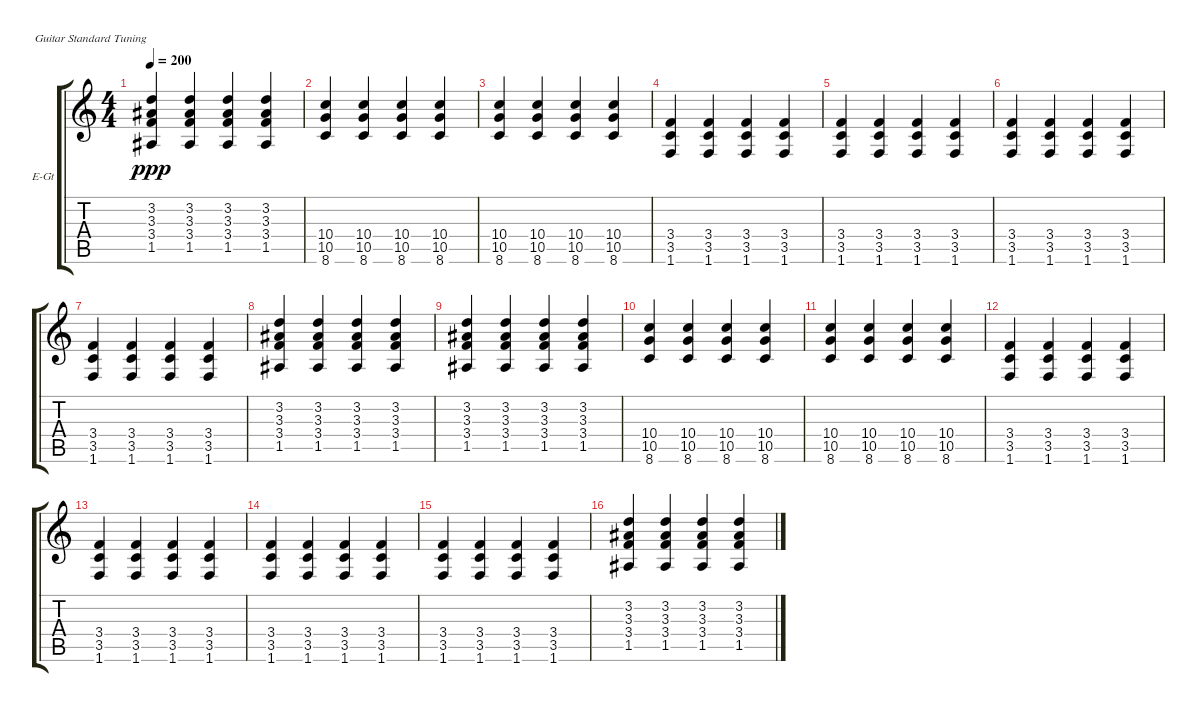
\defaultSystemsLayout 4
\bracketExtendMode groupsimilarinstruments
\firstSystemTrackNameOrientation horizontal
\otherSystemsTrackNameOrientation horizontal
\track ("Electric Guitar" "E-Gt") {instrument overdrivenguitar}
\staff {score tabs}
\tuning (E4 B3 G3 D3 A2 E2)
\ts (4 4)
\tempo 200
\clef g2
\scale
0.333333
\ks c
(3.2 3.3 3.4 1.5).4{dy ppp} (3.2 3.3 3.4 1.5).4 (3.2 3.3 3.4 1.5).4 (3.2 3.3 3.4 1.5).4 |
\scale
0.333333 (8.6 10.5 10.4).4 (8.6 10.5 10.4).4 (8.6 10.5 10.4).4 (8.6 10.5 10.4).4 |
\scale
0.333333 (8.6 10.5 10.4).4 (8.6 10.5 10.4).4 (8.6 10.5 10.4).4 (8.6 10.5 10.4).4 |
\scale
0.333333 (1.6 3.5 3.4).4 (3.4 3.5 1.6).4 (3.4 3.5 1.6).4 (3.4 3.5 1.6).4 |
\scale
0.333333 (1.6 3.5 3.4).4 (3.4 3.5 1.6).4 (3.4 3.5 1.6).4 (3.4 3.5 1.6).4 |
\scale
0.333333 (1.6 3.5 3.4).4 (3.4 3.5 1.6).4 (3.4 3.5 1.6).4 (3.4 3.5 1.6).4 |
\scale
0.333333 (1.6 3.5 3.4).4 (3.4 3.5 1.6).4 (3.4 3.5 1.6).4 (3.4 3.5 1.6).4 |
\scale
0.333333 (3.2 3.3 3.4 1.5).4 (3.2 3.3 3.4 1.5).4 (3.2 3.3 3.4 1.5).4 (3.2 3.3 3.4 1.5).4 |
\scale
0.333333 (3.2 3.3 3.4 1.5).4 (3.2 3.3 3.4 1.5).4 (3.2 3.3 3.4 1.5).4 (3.2 3.3 3.4 1.5).4 |
\scale
0.333333 (8.6 10.5 10.4).4 (8.6 10.5 10.4).4 (8.6 10.5 10.4).4 (8.6 10.5 10.4).4 |
\scale
0.333333 (8.6 10.5 10.4).4 (8.6 10.5 10.4).4 (8.6 10.5 10.4).4 (8.6 10.5 10.4).4 |
\scale
0.333333 (1.6 3.5 3.4).4 (3.4 3.5 1.6).4 (3.4 3.5 1.6).4 (3.4 3.5 1.6).4 |
\scale
0.333333 (1.6 3.5 3.4).4 (3.4 3.5 1.6).4 (3.4 3.5 1.6).4 (3.4 3.5 1.6).4 |
\scale
0.333333 (1.6 3.5 3.4).4 (3.4 3.5 1.6).4 (3.4 3.5 1.6).4 (3.4 3.5 1.6).4 |
\scale
0.333333 (1.6 3.5 3.4).4 (3.4 3.5 1.6).4 (3.4 3.5 1.6).4 (3.4 3.5 1.6).4 |
\scale
0.333333 (3.2 3.3 3.4 1.5).4 (3.2 3.3 3.4 1.5).4 (3.2 3.3 3.4 1.5).4 (3.2 3.3 3.4 1.5).4
